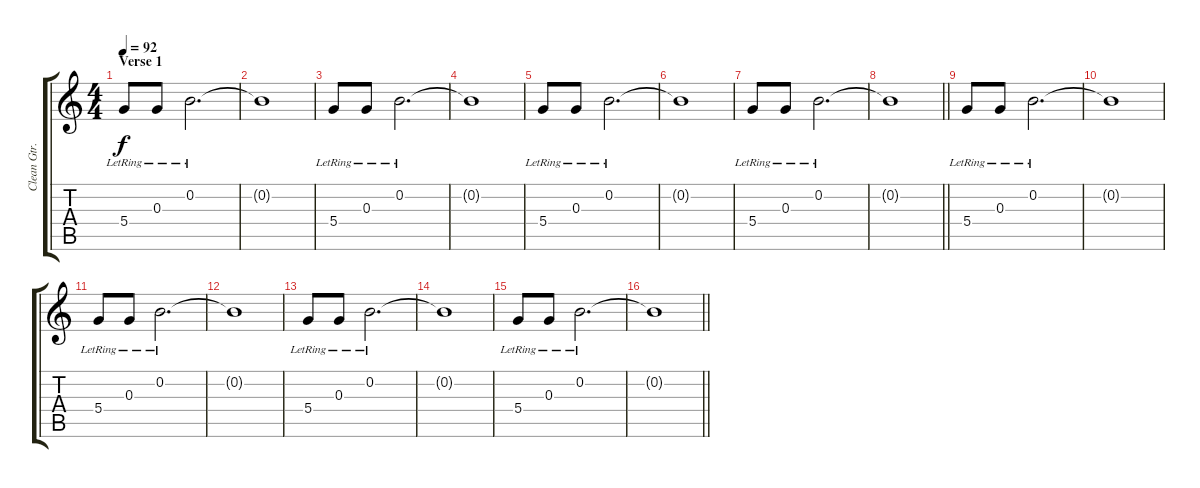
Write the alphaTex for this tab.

\track ("Clean Gtr. 2" "Clean Gtr.") {instrument electricguitarclean}
\staff {score tabs}
\tuning (E4 B3 G3 D3 A2 D2) {hide}
\ts (4 4)
\section ("" "Verse 1")
\tempo 92
\clef g2
\ks c
5.4{lr}.8{dy f} 0.3{lr}.8 0.2{lr}.2{d} |
0.2{t}.1 |
5.4{lr}.8 0.3{lr}.8 0.2{lr}.2{d} |
0.2{t}.1 |
5.4{lr}.8 0.3{lr}.8 0.2{lr}.2{d} |
0.2{t}.1 |
5.4{lr}.8 0.3{lr}.8 0.2{lr}.2{d} |
\barLineRight lightlight
0.2{t}.1 |
\section ("" "")
5.4{lr}.8 0.3{lr}.8 0.2{lr}.2{d} |
0.2{t}.1 |
5.4{lr}.8 0.3{lr}.8 0.2{lr}.2{d} |
0.2{t}.1 |
5.4{lr}.8 0.3{lr}.8 0.2{lr}.2{d} |
0.2{t}.1 |
5.4{lr}.8 0.3{lr}.8 0.2{lr}.2{d} |
\barLineRight lightlight
0.2{t}.1
